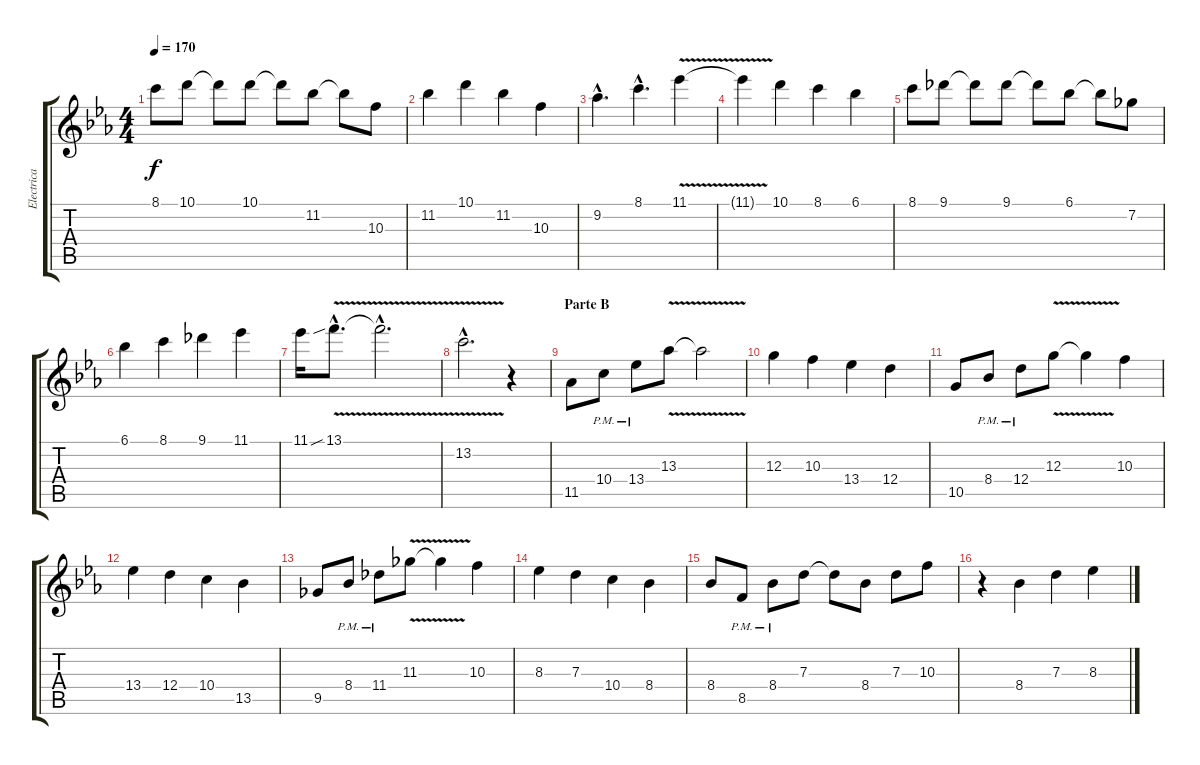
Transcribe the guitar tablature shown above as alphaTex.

\track ("Electrica 1" "Electrica ") {instrument distortionguitar}
\staff {score tabs}
\tuning (E4 B3 G3 D3 A2 E2) {hide}
\ts (4 4)
\tempo 170
\clef g2
\ks cminor
8.1.8{dy f} 10.1.8 10.1{t}.8 10.1.8 10.1{t}.8 11.2.8 11.2{t}.8 10.3.8 |
11.2.4 10.1.4 11.2.4 10.3.4 |
9.2{hac}.4{d} 8.1{hac}.4{d} 11.1{v}.4 |
11.1{t}.4 10.1.4 8.1.4 6.1.4 |
8.1.8 9.1.8 9.1{t}.8 9.1.8 9.1{t}.8 6.1.8 6.1{t}.8 7.2.8 |
6.1.4 8.1.4 9.1.4 11.1.4 |
11.1.16 13.1{v sib hac}.8{d} 13.1{hac t}.2{d} |
13.2{v hac}.2{d} r.4 |
\section ("" "Parte B")
11.5.8 10.4{pm}.8 13.4{pm}.8 13.3{v}.8 13.3{t}.2 |
12.3.4 10.3.4 13.4.4 12.4.4 |
10.5.8 8.4{pm}.8 12.4{pm}.8 12.3{v}.8 12.3{t}.4 10.3.4 |
13.4.4 12.4.4 10.4.4 13.5.4 |
9.5.8 8.4{pm}.8 11.4{pm}.8 11.3{v}.8 11.3{t}.4 10.3.4 |
8.3.4 7.3.4 10.4.4 8.4.4 |
8.4.8 8.5{pm}.8 8.4{pm}.8 7.3.8 7.3{t}.8 8.4.8 7.3.8 10.3.8 |
r.4 8.4.4 7.3.4 8.3.4
